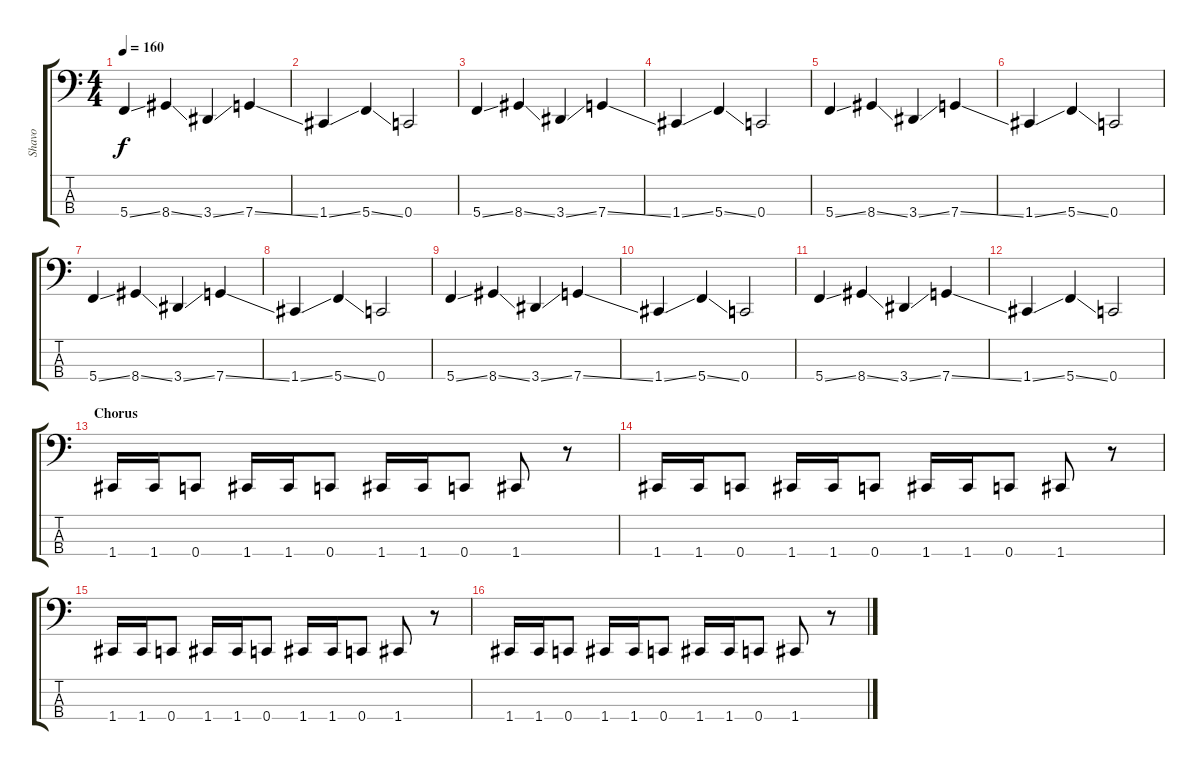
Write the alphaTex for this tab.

\track ("Shavo" "Shavo") {instrument electricbassfinger}
\staff {score tabs}
\tuning (F2 C2 G1 C1) {hide}
\ts (4 4)
\tempo 160
\clef f4
\ks c
5.4{ss}.4{dy f} 8.4{ss}.4 3.4{ss}.4 7.4{ss}.4 |
1.4{ss}.4 5.4{ss}.4 0.4.2 |
5.4{ss}.4 8.4{ss}.4 3.4{ss}.4 7.4{ss}.4 |
1.4{ss}.4 5.4{ss}.4 0.4.2 |
5.4{ss}.4 8.4{ss}.4 3.4{ss}.4 7.4{ss}.4 |
1.4{ss}.4 5.4{ss}.4 0.4.2 |
5.4{ss}.4 8.4{ss}.4 3.4{ss}.4 7.4{ss}.4 |
1.4{ss}.4 5.4{ss}.4 0.4.2 |
5.4{ss}.4 8.4{ss}.4 3.4{ss}.4 7.4{ss}.4 |
1.4{ss}.4 5.4{ss}.4 0.4.2 |
5.4{ss}.4 8.4{ss}.4 3.4{ss}.4 7.4{ss}.4 |
1.4{ss}.4 5.4{ss}.4 0.4.2 |
\section ("" "Chorus")
1.4.16 1.4.16 0.4.8 1.4.16 1.4.16 0.4.8 1.4.16 1.4.16 0.4.8 1.4.8 r.8 |
1.4.16 1.4.16 0.4.8 1.4.16 1.4.16 0.4.8 1.4.16 1.4.16 0.4.8 1.4.8 r.8 |
1.4.16 1.4.16 0.4.8 1.4.16 1.4.16 0.4.8 1.4.16 1.4.16 0.4.8 1.4.8 r.8 |
1.4.16 1.4.16 0.4.8 1.4.16 1.4.16 0.4.8 1.4.16 1.4.16 0.4.8 1.4.8 r.8
